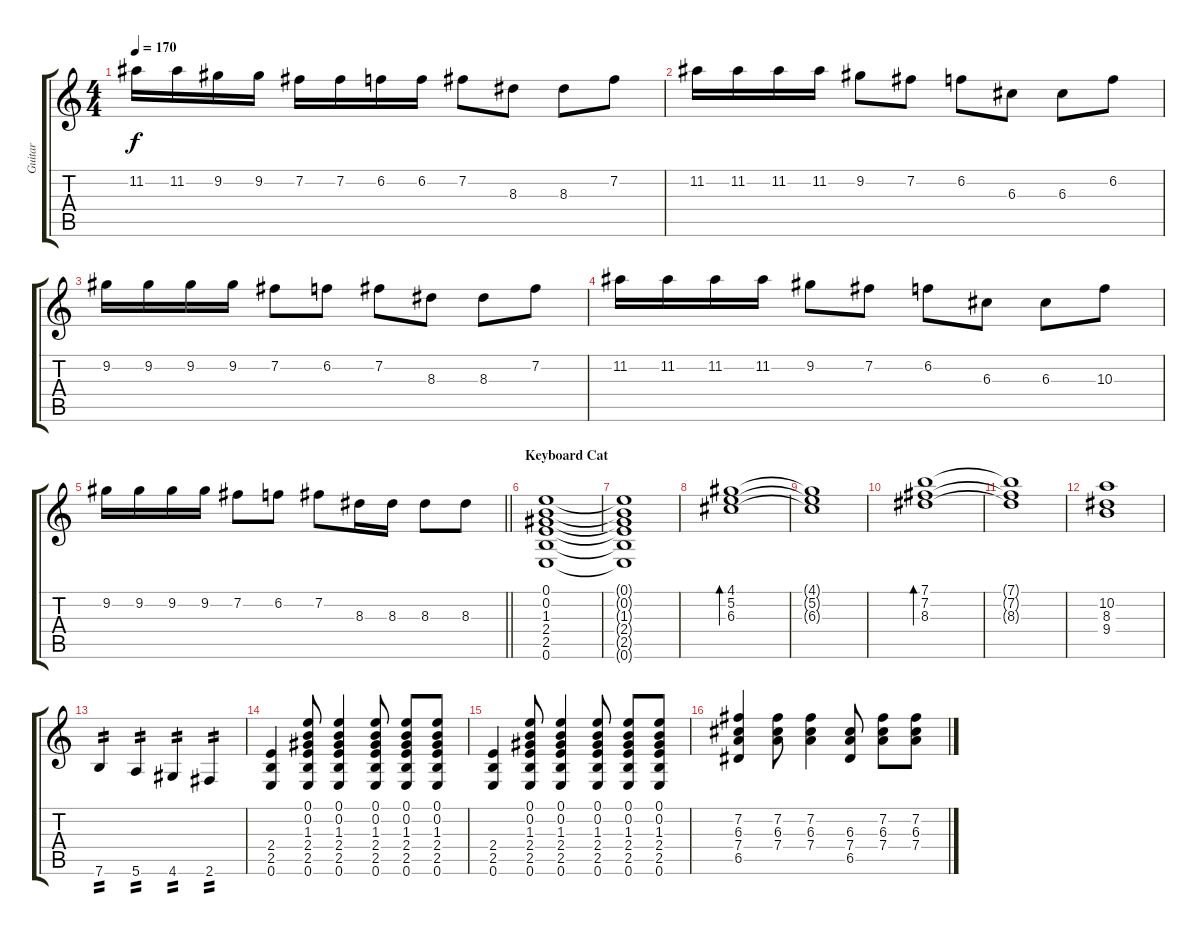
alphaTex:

\track ("Guitar" "Guitar") {instrument overdrivenguitar}
\staff {score tabs}
\tuning (E4 B3 G3 D3 A2 E2) {hide}
\ts (4 4)
\tempo 170
\clef g2
\ks c
11.2.16{dy f} 11.2.16 9.2.16 9.2.16 7.2.16 7.2.16 6.2.16 6.2.16 7.2.8 8.3.8 8.3.8 7.2.8 |
11.2.16 11.2.16 11.2.16 11.2.16 9.2.8 7.2.8 6.2.8 6.3.8 6.3.8 6.2.8 |
9.2.16 9.2.16 9.2.16 9.2.16 7.2.8 6.2.8 7.2.8 8.3.8 8.3.8 7.2.8 |
11.2.16 11.2.16 11.2.16 11.2.16 9.2.8 7.2.8 6.2.8 6.3.8 6.3.8 10.3.8 |
\barLineRight lightlight
9.2.16 9.2.16 9.2.16 9.2.16 7.2.8 6.2.8 7.2.8 8.3.16 8.3.16 8.3.8 8.3.8 |
\section ("" "Keyboard Cat")
(0.1 0.2 1.3 2.4 2.5 0.6).1 |
(0.1{t} 0.2{t} 1.3{t} 2.4{t} 2.5{t} 0.6{t}).1 |
(4.1 5.2 6.3).1{bd 60} |
(4.1{t} 5.2{t} 6.3{t}).1 |
(7.1 7.2 8.3).1{bd 60} |
(7.1{t} 7.2{t} 8.3{t}).1 |
(10.2 8.3 9.4).1 |
7.6.4{tp 2} 5.6.4{tp 2} 4.6.4{tp 2} 2.6.4{tp 2} |
(2.4 2.5 0.6).4 (0.1 0.2 1.3 2.4 2.5 0.6).8 (0.1 0.2 1.3 2.4 2.5 0.6).4 (0.1 0.2 1.3 2.4 2.5 0.6).8 (0.1 0.2 1.3 2.4 2.5 0.6).8 (0.1 0.2 1.3 2.4 2.5 0.6).8 |
(2.4 2.5 0.6).4 (0.1 0.2 1.3 2.4 2.5 0.6).8 (0.1 0.2 1.3 2.4 2.5 0.6).4 (0.1 0.2 1.3 2.4 2.5 0.6).8 (0.1 0.2 1.3 2.4 2.5 0.6).8 (0.1 0.2 1.3 2.4 2.5 0.6).8 |
(7.2 6.3 7.4 6.5).4 (7.2 6.3 7.4).8 (7.2 6.3 7.4).4 (6.3 7.4 6.5).8 (7.2 6.3 7.4).8 (7.2 6.3 7.4).8
